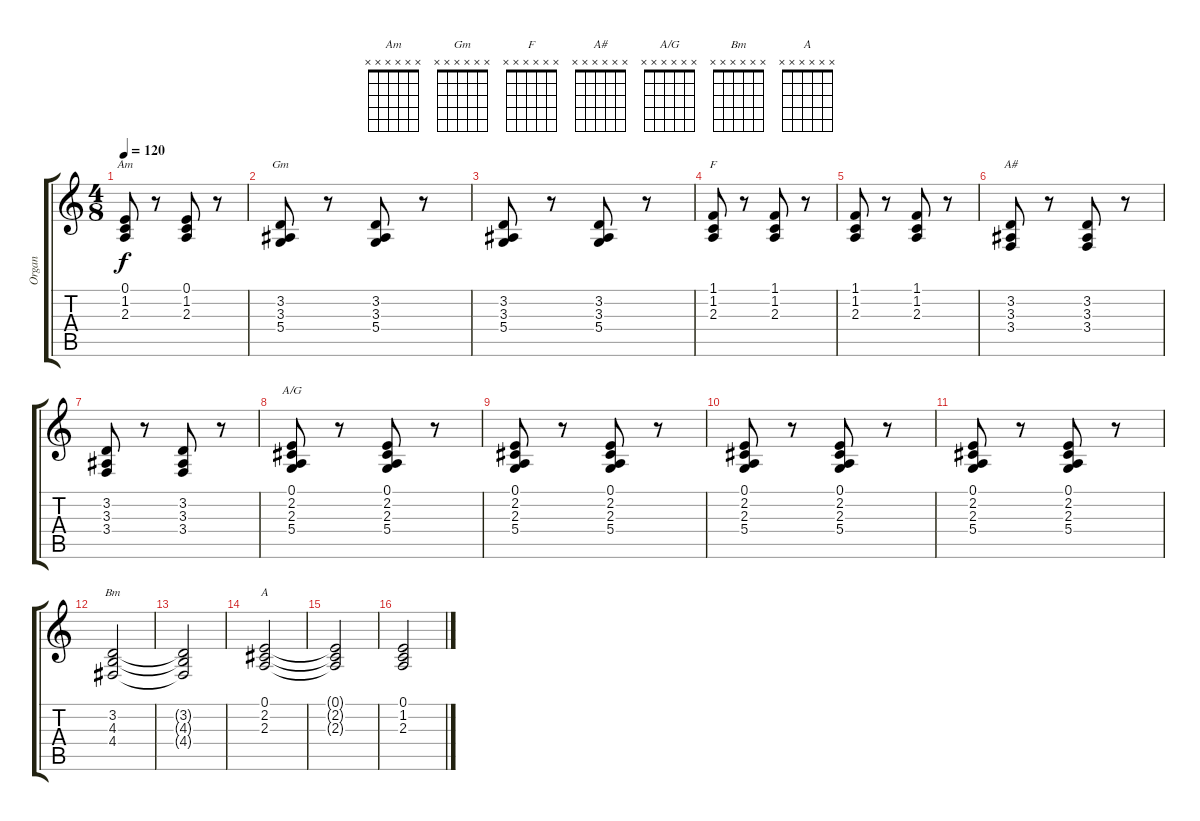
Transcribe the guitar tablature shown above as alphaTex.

\track ("Organ" "Organ") {instrument drawbarorgan}
\staff {score tabs}
\tuning (E4 B3 G3 D3 A2 E2) {hide}
\chord ("Am" x x x x x x) {firstfret 0}
\chord ("Gm" x x x x x x) {firstfret 0}
\chord ("F" x x x x x x) {firstfret 0}
\chord ("A#" x x x x x x) {firstfret 0}
\chord ("A/G" x x x x x x) {firstfret 0}
\chord ("Bm" x x x x x x) {firstfret 0}
\chord ("A" x x x x x x) {firstfret 0}
\ts (4 8)
\tempo 120
\clef g2
\ks c
(0.1 1.2 2.3).8{ch "Am" dy f} r.8 (0.1 1.2 2.3).8 r.8 |
(3.2 3.3 5.4).8{ch "Gm"} r.8 (3.2 3.3 5.4).8 r.8 |
(3.2 3.3 5.4).8 r.8 (3.2 3.3 5.4).8 r.8 |
(1.1 1.2 2.3).8{ch "F"} r.8 (1.1 1.2 2.3).8 r.8 |
(1.1 1.2 2.3).8 r.8 (1.1 1.2 2.3).8 r.8 |
(3.2 3.3 3.4).8{ch "A#"} r.8 (3.2 3.3 3.4).8 r.8 |
(3.2 3.3 3.4).8 r.8 (3.2 3.3 3.4).8 r.8 |
(0.1 2.2 2.3 5.4).8{ch "A/G"} r.8 (0.1 2.2 2.3 5.4).8 r.8 |
(0.1 2.2 2.3 5.4).8 r.8 (0.1 2.2 2.3 5.4).8 r.8 |
(0.1 2.2 2.3 5.4).8 r.8 (0.1 2.2 2.3 5.4).8 r.8 |
(0.1 2.2 2.3 5.4).8 r.8 (0.1 2.2 2.3 5.4).8 r.8 |
(3.2 4.3 4.4).2{ch "Bm"} |
(3.2{t} 4.3{t} 4.4{t}).2 |
(0.1 2.2 2.3).2{ch "A"} |
(0.1{t} 2.2{t} 2.3{t}).2 |
(0.1 1.2 2.3).2
